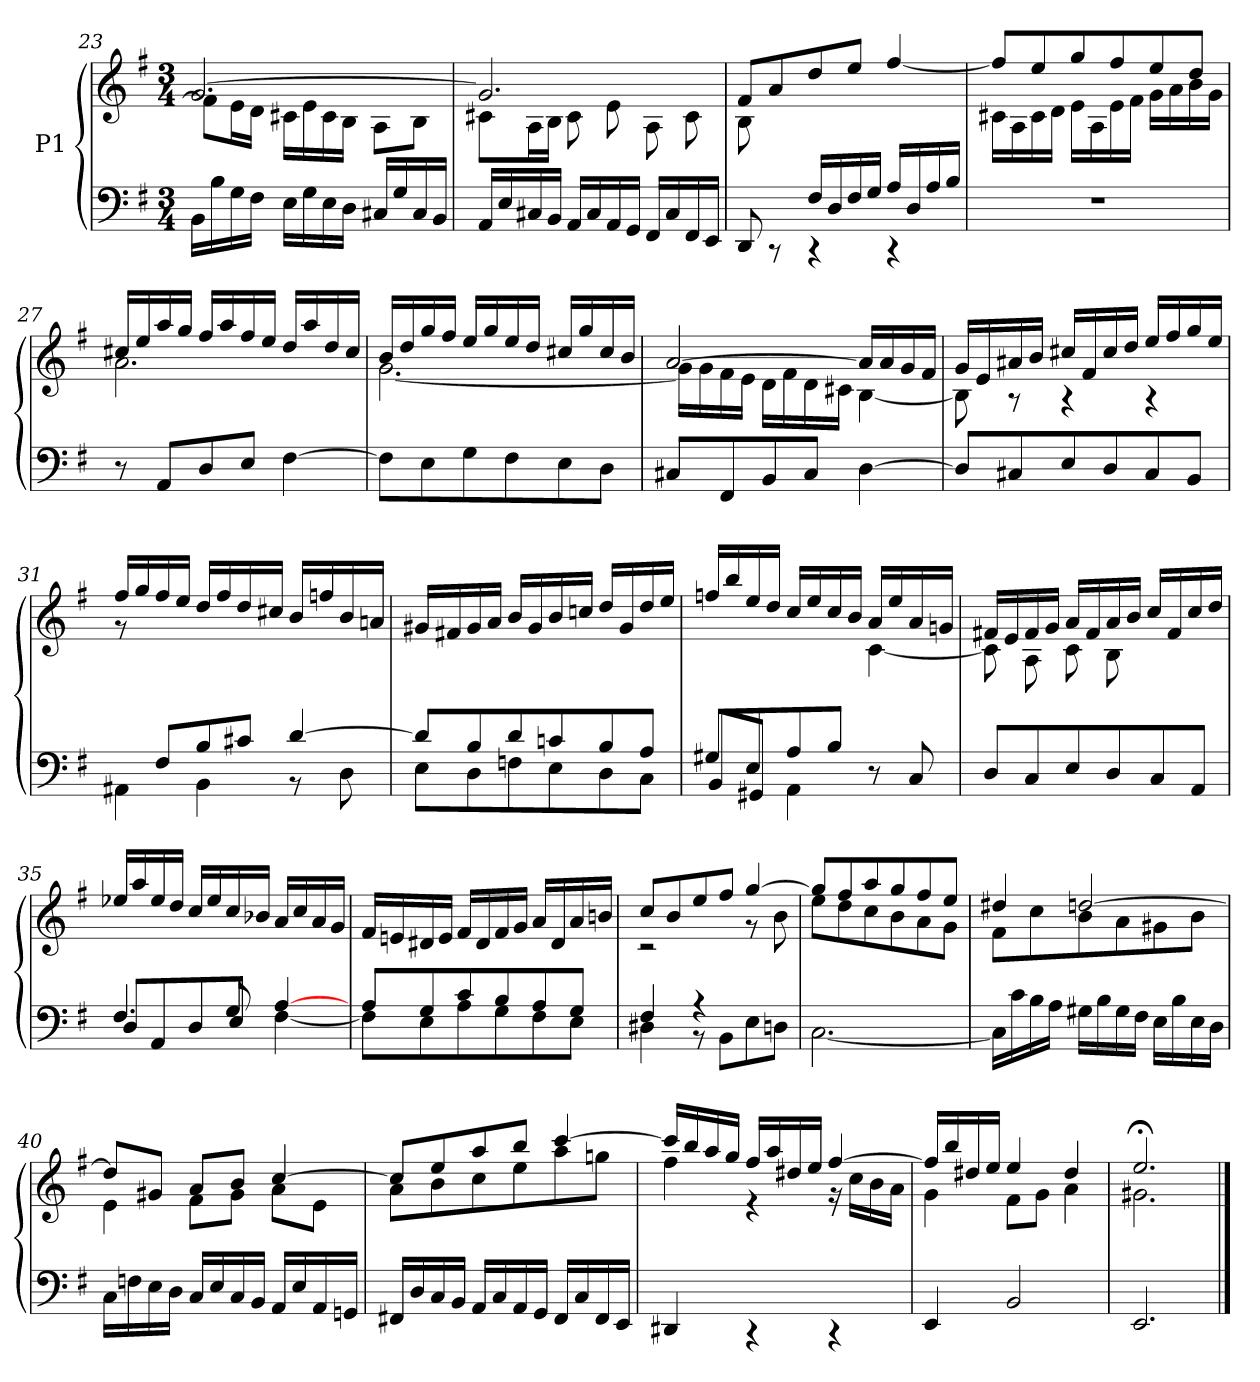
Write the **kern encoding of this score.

**kern	**kern
*part1	*part1
*staff2	*staff1
*I"P1	*
!!LO:LB:g=z
*clefF4	*clefG2
*k[f#]	*k[f#]
*G:	*G:
*M3/4	*M3/4
=23	=23
*	*^
16BBi\LL	[2.gi/	8f#i\L]
16Bi\	.	.
16Gi\	.	16ei\L
16F#i\JJ	.	16di\JJ
16Ei\LL	.	16c#Xi\LL
16Gi\	.	16ei\
16Ei\	.	16c#i\
16Di\JJ	.	16Bi\JJ
16C#Xi/LL	.	8Ai\L
16Gi/	.	.
16C#i/	.	8Bi\J
16BBi/JJ	.	.
=24	=24	=24
16AAi/LL	2.gi/]	8c#Xi\L
16Ei/	.	.
16C#Xi/	.	16Ai\L
16BBi/JJ	.	16Bi\JJ
16AAi/LL	.	8c#i\L
16C#i/	.	.
16AAi/	.	8ei\
16GGi/JJ	.	.
16FF#i/LL	.	8Ai\
16C#i/	.	.
16FF#i/	.	8c#i\
16EEi/JJ	.	.
=25	=25	=25
*^	*	*
8ryy	8DDi/	8f#i/L	8Bi\
16Di/L	8r	8ai/	2ryy
16Ei/JJ	.	.	.
16F#i/LL	4r	8ddi/	.
16Di/	.	.	.
16F#i/	.	8eei/J	.
16Gi/JJ	.	.	.
16Ai/LL	4r	[4ff#i/	.
16Di/	.	.	.
16Ai/	.	.	8ryy
16Bi/JJ	.	.	.
*v	*v	*	*
!!LO:PB:g=z	!!
=26	=26	=26
!LO:N:vis=1	!	!
2.r	8ff#i/L]	16c#Xi\LL
.	.	16Ai\
.	8eei/	16c#i\
.	.	16di\JJ
.	8ggi/	16ei\LL
.	.	16Ai\
.	8ff#i/	16ei\
.	.	16f#i\JJ
.	8eei/	16gi\LL
.	.	16ai\
.	8ddi/J	16bi\
.	.	16gi\JJ
=27	=27	=27
8r	16cc#Xi/LL	2.ai\
.	16eei/	.
8AAi/L	16aai/	.
.	16ggi/JJ	.
8Di/	16ff#i/LL	.
.	16aai/	.
8Ei/J	16ff#i/	.
.	16eei/JJ	.
[4F#i\	16ddi/LL	.
.	16aai/	.
.	16ddi/	.
.	16cc#i/JJ	.
=28	=28	=28
8F#i\L]	16bi/LL	[2.gi\
.	16ddi/	.
8Ei\	16ggi/	.
.	16ff#i/JJ	.
8Gi\	16eei/LL	.
.	16ggi/	.
8F#i\	16eei/	.
.	16ddi/JJ	.
8Ei\	16cc#Xi/LL	.
.	16ggi/	.
8Di\J	16cc#i/	.
.	16bi/JJ	.
!!LO:LB:g=z	!!
=29	=29	=29
8C#Xi/L	[2ai/	16gi\LL]
.	.	16gi\
8FF#i/	.	16f#i\
.	.	16ei\JJ
8BBi/	.	16di\LL
.	.	16f#i\
8C#i/J	.	16di\
.	.	16c#Xi\JJ
[4Di\	16ai/LL]	[4Bi\
.	16ai/	.
.	16gi/	.
.	16f#i/JJ	.
=30	=30	=30
8Di/L]	16gi/LL	8Bi\]
.	16ei/	.
8C#Xi/	16a#Xi/	8r
.	16bi/JJ	.
8Ei/	16cc#Xi/LL	4r
.	16f#i/	.
8Di/	16cc#i/	.
.	16ddi/JJ	.
8C#i/	16eei/LL	4r
.	16ff#i/	.
8BBi/J	16ggi/	.
.	16eei/JJ	.
=31	=31	=31
*^	*	*
8ryy	4AA#Xi\	16ff#i/LL	8r
.	.	16ggi/	.
8F#i/L	.	16ff#i/	2ryy
.	.	16eei/JJ	.
8Bi/	4BBi\	16ddi/LL	.
.	.	16ff#i/	.
8c#Xi/J	.	16ddi/	.
.	.	16cc#Xi/JJ	.
[4di/	8r	16bi/LL	.
.	.	16ffni/	.
.	8Di\	16bi/	8ryy
.	.	16ani/JJ	.
*	*	*v	*v
!!LO:LB:g=z
=32	=32	=32
8di/L]	8Ei\L	16g#Xi/LL
.	.	16f#Xi/
8Bi/	8Di\	16g#i/
.	.	16ai/JJ
8di/	8Fni\	16bi/LL
.	.	16g#i/
8cni/	8Ei\	16bi/
.	.	16ccni/JJ
8Bi/	8Di\	16ddi/LL
.	.	16g#i/
8Ai/J	8Ci\J	16ddi/
.	.	16eei/JJ
=33	=33	=33
*	*	*^
8G#Xi/L	8BBi/L	16ffni/LL	2ryy
.	.	16bbi/	.
8Ei/	8GG#Xi/J	16eei/	.
.	.	16ddi/JJ	.
8Ai/	4AAi\	16cci/LL	.
.	.	16eei/	.
8Bi/J	.	16cci/	.
.	.	16bi/JJ	.
4ryy	8r	16ai/LL	[4ci\
.	.	16eei/	.
.	8Ci/	16ai/	.
.	.	16gni/JJ	.
!!LO:LB:g=z	!!
=34	=34	=34	=34
2ryy	8Di/L	16f#Xi/LL	8ci\L]
.	.	16ei/	.
.	8Ci/	16f#i/	8Ai\
.	.	16gi/JJ	.
.	8Ei/	16ai/LL	8ci\
.	.	16f#i/	.
.	8Di/	16ai/	8Bi\
.	.	16bi/JJ	.
8Ai/	8Ci/	16cci/LL	4ryy
.	.	16f#i/	.
8Gni/J	8AAi/J	16cci/	.
.	.	16ddi/JJ	.
*	*	*v	*v
=35	=35	=35
4.F#i/	8Di/L	16ee-Xi/LL
.	.	16aai/
.	8AAi/	16ee-i/
.	.	16ddi/JJ
.	8Di/	16cci/LL
.	.	16ee-i/
8Gi/	8Ei/J	16cci/
.	.	16b-Xi/JJ
[4Ai/	[4F#i\	16ai/LL
.	.	16cci/
.	.	16ai/
.	.	16gi/JJ
!!LO:PB:g=z
=36	=36	=36
*	*	*^
!	!	!	!LO:N:vis=1
8Ai/L	8F#i\L]	16f#i/LL	2.ryy
.	.	16eni/	.
8Gi/	8Ei\	16d#Xi/	.
.	.	16ei/JJ	.
8ci/	8Ai\	16f#i/LL	.
.	.	16d#i/	.
8Bi/	8Gi\	16f#i/	.
.	.	16gi/JJ	.
8Ai/	8F#i\	16ai/LL	.
.	.	16d#i/	.
8Gi/J	8Ei\J	16ai/	.
.	.	16bni/JJ	.
=37	=37	=37	=37
4F#i/	4D#Xi\	8cci/L	2r
.	.	8bi/	.
4r	8r	8eei/	.
.	8BBi\L	8ff#i/J	.
4ryy	8Ei\	[4ggi/	8r
.	8Dni\J	.	8bi\
=38	=38	=38	=38
!LO:N:vis=1	!	!	!
2.ryy	[2.Ci\	8ggi/L]	8eei\L
.	.	8ff#i/	8ddi\
.	.	8aai/	8cci\
.	.	8ggi/	8bi\
.	.	8ff#i/	8ai\
.	.	8eei/J	8gi\J
*v	*v	*	*
!!LO:LB:g=z	!!
=39	=39	=39
16Ci\LL]	4dd#Xi/	8f#i\L
16ci\	.	.
16Bi\	.	8cci\
16Ai\JJ	.	.
16G#Xi\LL	[2ddni/	8bi\
16Bi\	.	.
16G#i\	.	8ai\
16F#i\JJ	.	.
16Ei\LL	.	8g#Xi\
16Bi\	.	.
16Ei\	.	8bi\J
16Di\JJ	.	.
=40	=40	=40
16Ci\LL	8ddi/L]	4ei\
16Fni\	.	.
16Ei\	8g#Xi/J	.
16Di\JJ	.	.
16Ci/LL	8ai/L	8f#i\L
16Ei/	.	.
16Ci/	8bi/J	8g#i\J
16BBi/JJ	.	.
16AAi/LL	[4cci/	8ai\L
16Ei/	.	.
16AAi/	.	8ei\J
16GGni/JJ	.	.
=41	=41	=41
16FF#Xi/LL	8cci/L]	8ai\L
16Di/	.	.
16Ci/	8eei/	8bi\
16BBi/JJ	.	.
16AAi/LL	8aai/	8cci\
16Ci/	.	.
16AAi/	8bbi/J	8eei\
16GGi/JJ	.	.
16FF#i/LL	[4ccci/	8aai\
16Ci/	.	.
16FF#i/	.	8ggni\J
16EEi/JJ	.	.
!!LO:LB:g=z	!!
=42	=42	=42
!LO:N:vis=1	!	!
*^	*	*
2.ryy	4DD#Xi/	16ccci/LL]	4ff#i\
.	.	16bbi/	.
.	.	16aai/	.
.	.	16ggi/JJ	.
.	4r	16ff#i/LL	4r
.	.	16aai/	.
.	.	16dd#Xi/	.
.	.	16eei/JJ	.
.	4r	[4ff#i/	16r
.	.	.	16cci\LL
.	.	.	16bi\
.	.	.	16ai\JJ
=43	=43	=43	=43
!LO:N:vis=1	!	!	!
2.ryy	4EEi/	16ff#i/LL]	4gi\
.	.	16bbi/	.
.	.	16dd#Xi/	.
.	.	16eei/JJ	.
.	2BBi/	4eei/	8f#i\L
.	.	.	8gi\J
.	.	4dd#i/	4ai\
=44	=44	=44	=44
!LO:N:vis=1	!	!	!
2.ryy	2.EEi/	2.ee;i/	2.g#Xi\
*v	*v	*	*
*	*v	*v
==	==
*-	*-
